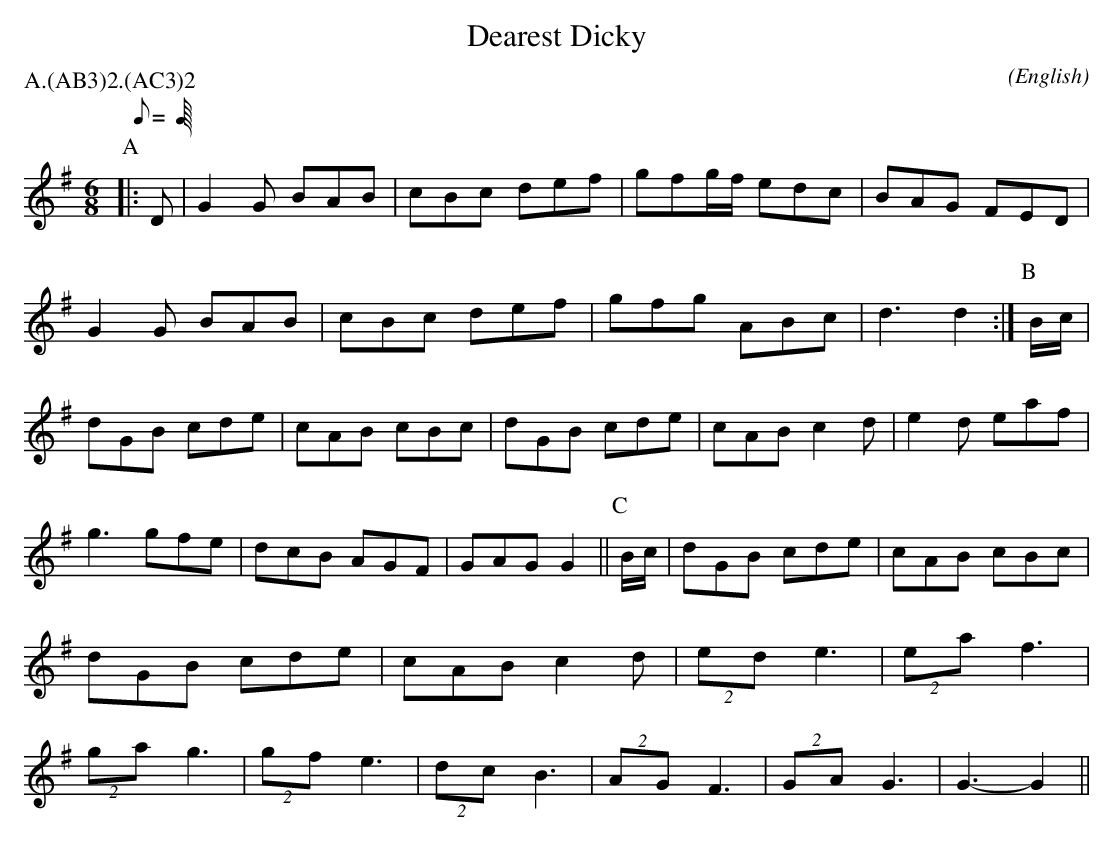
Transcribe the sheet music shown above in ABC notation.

X:1
T:Dearest Dicky
M:6/8
C:
O:English
P:A.(AB3)2.(AC3)2
K:G
Q:C3=104
P:A
|: D   | G2 G BAB | cBc  def | gfg/2f/2 edc  | BAG  FED  |\
G2 G BAB | cBc  def | gfg      ABc  | d3   d2   :|\
P:B
B/2c/2 | dGB  cde | cAB  cBc | dGB      cde  | cAB  c2   \
d      | e2 d eaf | g3   gfe | dcB      AGF  | GAG  G2   ||\
P:C
B/2c/2 | dGB  cde | cAB  cBc | dGB      cde  | cAB  c2   \
d      | (2ed e3  | (2ea f3  | (2ga     g3   | (2gf e3   |\
(2dc B3  | (2AG F3  | (2GA     G3   | G3-G2     ||
